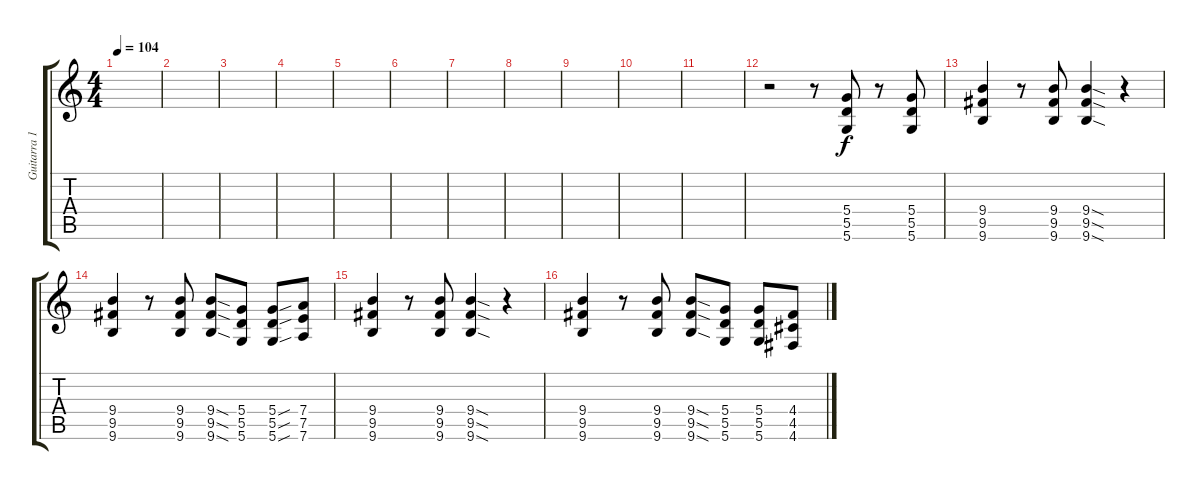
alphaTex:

\track ("Guitarra 1" "Guitarra 1") {instrument overdrivenguitar}
\staff {score tabs}
\tuning (E4 B3 G3 D3 A2 D2) {hide}
\ts (4 4)
\tempo 104
\clef g2
\ks c
|
|
|
|
|
|
|
|
|
|
|
r.2 r.8 (5.4 5.5 5.6).8 r.8 (5.4 5.5 5.6).8 |
(9.4 9.5 9.6).4 r.8 (9.4 9.5 9.6).8 (9.4{sod} 9.5{sod} 9.6{sod}).4 r.4 |
(9.4 9.5 9.6).4 r.8 (9.4 9.5 9.6).8 (9.4{sod} 9.5{sod} 9.6{sod}).8 (5.4 5.5 5.6).8 (5.4{sou} 5.5{sou} 5.6{sou}).8 (7.4 7.5 7.6).8 |
(9.4 9.5 9.6).4 r.8 (9.4 9.5 9.6).8 (9.4{sod} 9.5{sod} 9.6{sod}).4 r.4 |
(9.4 9.5 9.6).4 r.8 (9.4 9.5 9.6).8 (9.4{sod} 9.5{sod} 9.6{sod}).8 (5.4 5.5 5.6).8 (5.4 5.5 5.6).8 (4.4 4.5 4.6).8
